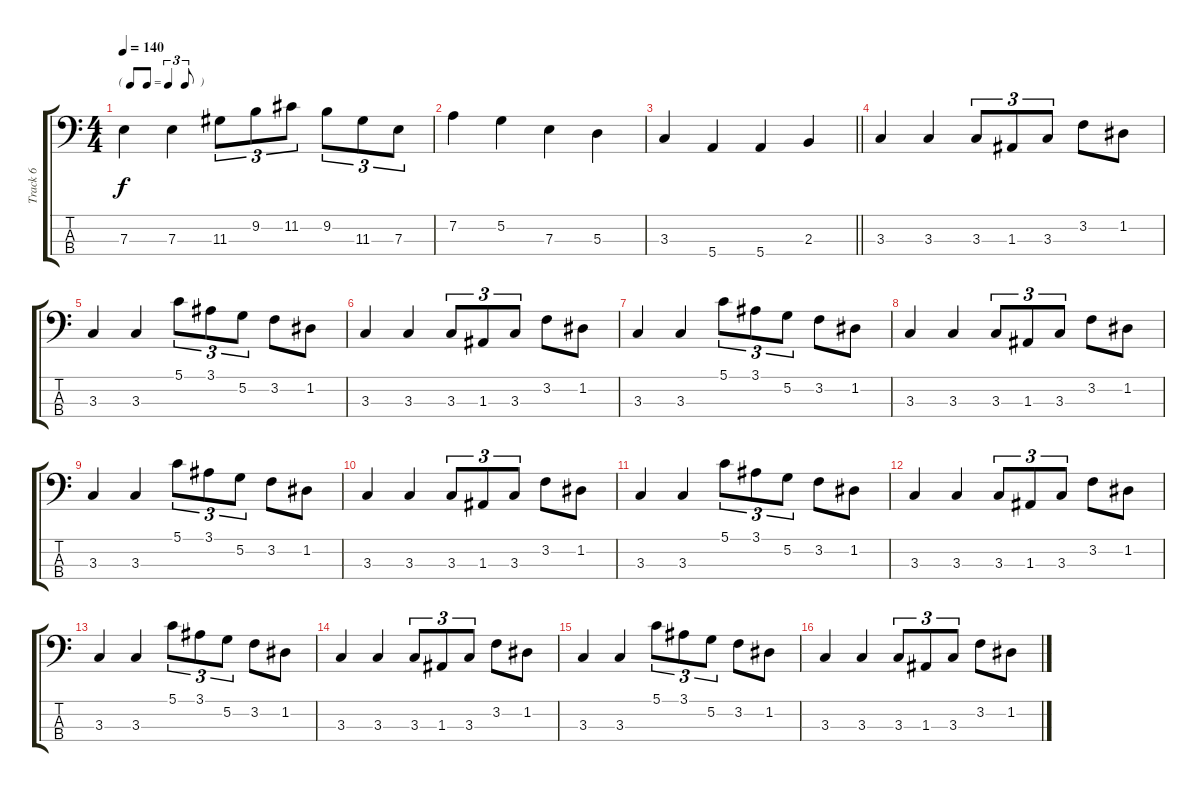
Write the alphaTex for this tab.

\track ("Track 6" "Track 6") {instrument electricbassfinger}
\staff {score tabs}
\tuning (G2 D2 A1 E1) {hide}
\ts (4 4)
\tf triplet8th
\tempo 140
\clef f4
\ks c
7.3.4{dy f} 7.3.4 11.3.8{tu (3 2)} 9.2.8{tu (3 2)} 11.2.8{tu (3 2)} 9.2.8{tu (3 2)} 11.3.8{tu (3 2)} 7.3.8{tu (3 2)} |
7.2.4 5.2.4 7.3.4 5.3.4 |
\barLineRight lightlight
3.3.4 5.4.4 5.4.4 2.3.4 |
3.3.4 3.3.4 3.3.8{tu (3 2)} 1.3.8{tu (3 2)} 3.3.8{tu (3 2)} 3.2.8 1.2.8 |
3.3.4 3.3.4 5.1.8{tu (3 2)} 3.1.8{tu (3 2)} 5.2.8{tu (3 2)} 3.2.8 1.2.8 |
3.3.4 3.3.4 3.3.8{tu (3 2)} 1.3.8{tu (3 2)} 3.3.8{tu (3 2)} 3.2.8 1.2.8 |
3.3.4 3.3.4 5.1.8{tu (3 2)} 3.1.8{tu (3 2)} 5.2.8{tu (3 2)} 3.2.8 1.2.8 |
3.3.4 3.3.4 3.3.8{tu (3 2)} 1.3.8{tu (3 2)} 3.3.8{tu (3 2)} 3.2.8 1.2.8 |
3.3.4 3.3.4 5.1.8{tu (3 2)} 3.1.8{tu (3 2)} 5.2.8{tu (3 2)} 3.2.8 1.2.8 |
3.3.4 3.3.4 3.3.8{tu (3 2)} 1.3.8{tu (3 2)} 3.3.8{tu (3 2)} 3.2.8 1.2.8 |
3.3.4 3.3.4 5.1.8{tu (3 2)} 3.1.8{tu (3 2)} 5.2.8{tu (3 2)} 3.2.8 1.2.8 |
3.3.4 3.3.4 3.3.8{tu (3 2)} 1.3.8{tu (3 2)} 3.3.8{tu (3 2)} 3.2.8 1.2.8 |
3.3.4 3.3.4 5.1.8{tu (3 2)} 3.1.8{tu (3 2)} 5.2.8{tu (3 2)} 3.2.8 1.2.8 |
3.3.4 3.3.4 3.3.8{tu (3 2)} 1.3.8{tu (3 2)} 3.3.8{tu (3 2)} 3.2.8 1.2.8 |
3.3.4 3.3.4 5.1.8{tu (3 2)} 3.1.8{tu (3 2)} 5.2.8{tu (3 2)} 3.2.8 1.2.8 |
3.3.4 3.3.4 3.3.8{tu (3 2)} 1.3.8{tu (3 2)} 3.3.8{tu (3 2)} 3.2.8 1.2.8
